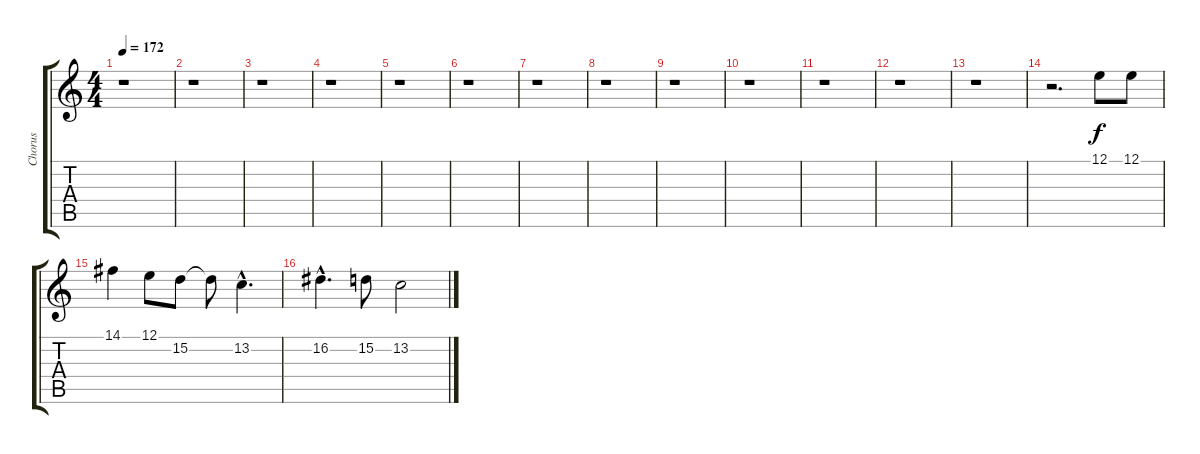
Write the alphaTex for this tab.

\track ("Chorus" "Chorus") {instrument pad4choir}
\staff {score tabs}
\tuning (E4 B3 G3 D3 A2 E2) {hide}
\ts (4 4)
\tempo 172
\clef g2
\ks c
r.1{dy f} |
r.1 |
r.1 |
r.1 |
r.1 |
r.1 |
r.1 |
r.1 |
r.1 |
r.1 |
r.1 |
r.1 |
r.1 |
r.2{d} 12.1.8{instrument pad4choir} 12.1.8 |
14.1.4 12.1.8 15.2.8 15.2{t}.8 13.2{hac}.4{d} |
16.2{hac}.4{d} 15.2.8 13.2.2
